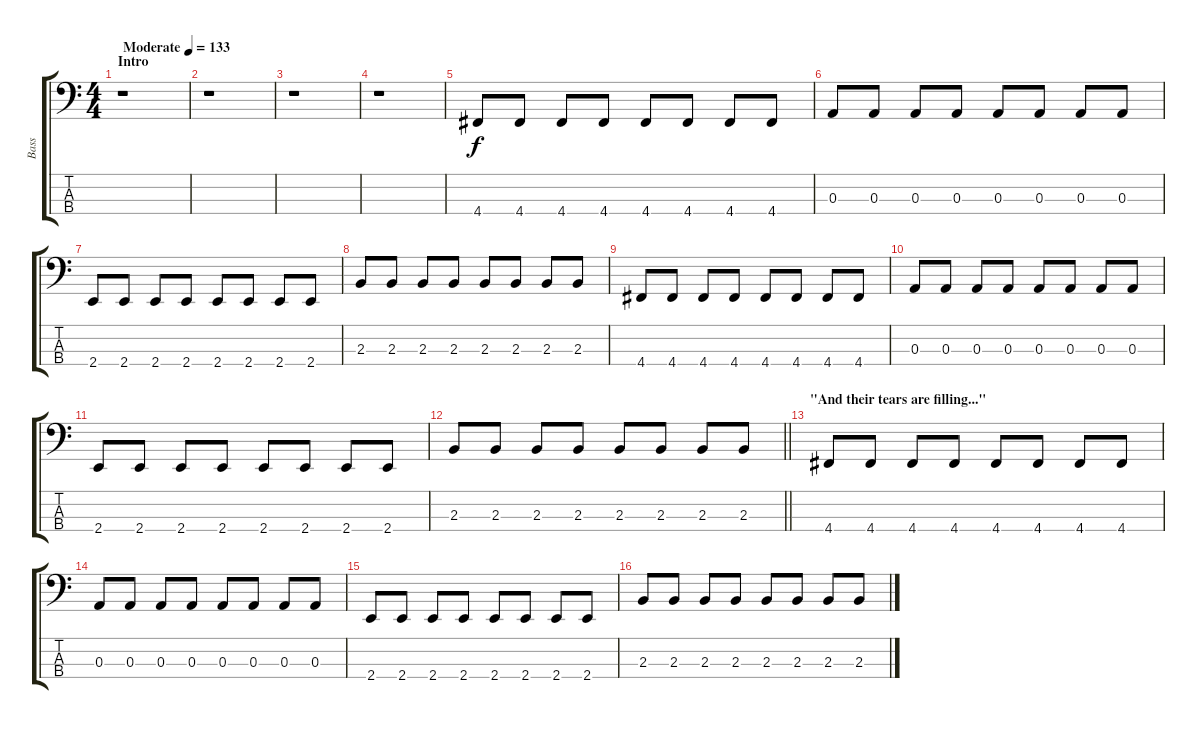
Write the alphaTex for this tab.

\track ("Bass" "Bass") {instrument electricbasspick}
\staff {score tabs}
\tuning (G2 D2 A1 D1) {hide}
\ts (4 4)
\section ("" "Intro")
\tempo (133 "Moderate")
\clef f4
\ks c
r.1{dy f instrument electricbasspick} |
r.1 |
r.1 |
r.1 |
4.4.8 4.4.8 4.4.8 4.4.8 4.4.8 4.4.8 4.4.8 4.4.8 |
0.3.8 0.3.8 0.3.8 0.3.8 0.3.8 0.3.8 0.3.8 0.3.8 |
2.4.8 2.4.8 2.4.8 2.4.8 2.4.8 2.4.8 2.4.8 2.4.8 |
2.3.8 2.3.8 2.3.8 2.3.8 2.3.8 2.3.8 2.3.8 2.3.8 |
4.4.8 4.4.8 4.4.8 4.4.8 4.4.8 4.4.8 4.4.8 4.4.8 |
0.3.8 0.3.8 0.3.8 0.3.8 0.3.8 0.3.8 0.3.8 0.3.8 |
2.4.8 2.4.8 2.4.8 2.4.8 2.4.8 2.4.8 2.4.8 2.4.8 |
\barLineRight lightlight
2.3.8 2.3.8 2.3.8 2.3.8 2.3.8 2.3.8 2.3.8 2.3.8 |
\section ("" "\"And their tears are filling...\"")
4.4.8 4.4.8 4.4.8 4.4.8 4.4.8 4.4.8 4.4.8 4.4.8 |
0.3.8 0.3.8 0.3.8 0.3.8 0.3.8 0.3.8 0.3.8 0.3.8 |
2.4.8 2.4.8 2.4.8 2.4.8 2.4.8 2.4.8 2.4.8 2.4.8 |
2.3.8 2.3.8 2.3.8 2.3.8 2.3.8 2.3.8 2.3.8 2.3.8
